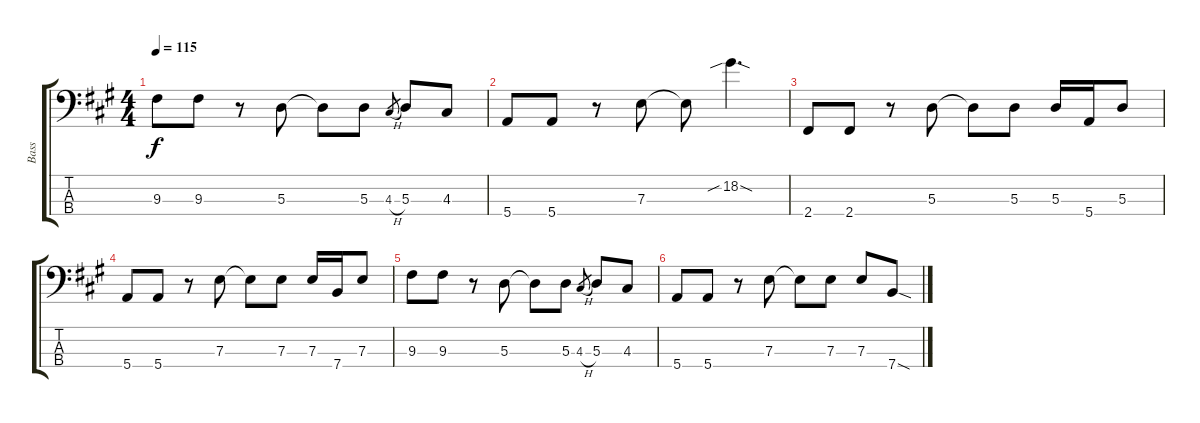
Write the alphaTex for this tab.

\track ("Bass" "Bass") {instrument electricbassfinger}
\staff {score tabs}
\tuning (G2 D2 A1 E1) {hide}
\ts (4 4)
\tempo 115
\clef f4
\ks a
9.3.8{dy f} 9.3.8 r.8 5.3.8 5.3{t}.8 5.3.8 4.3{h}.8{gr} 5.3.8 4.3.8 |
5.4.8 5.4.8 r.8 7.3.8 7.3{t}.8 18.2{sib sod}.4{d} |
2.4.8 2.4.8 r.8 5.3.8 5.3{t}.8 5.3.8 5.3.16 5.4.16 5.3.8 |
5.4.8 5.4.8 r.8 7.3.8 7.3{t}.8 7.3.8 7.3.16 7.4.16 7.3.8 |
9.3.8 9.3.8 r.8 5.3.8 5.3{t}.8 5.3.8 4.3{h}.8{gr} 5.3.8 4.3.8 |
5.4.8 5.4.8 r.8 7.3.8 7.3{t}.8 7.3.8 7.3.8 7.4{sod}.8
